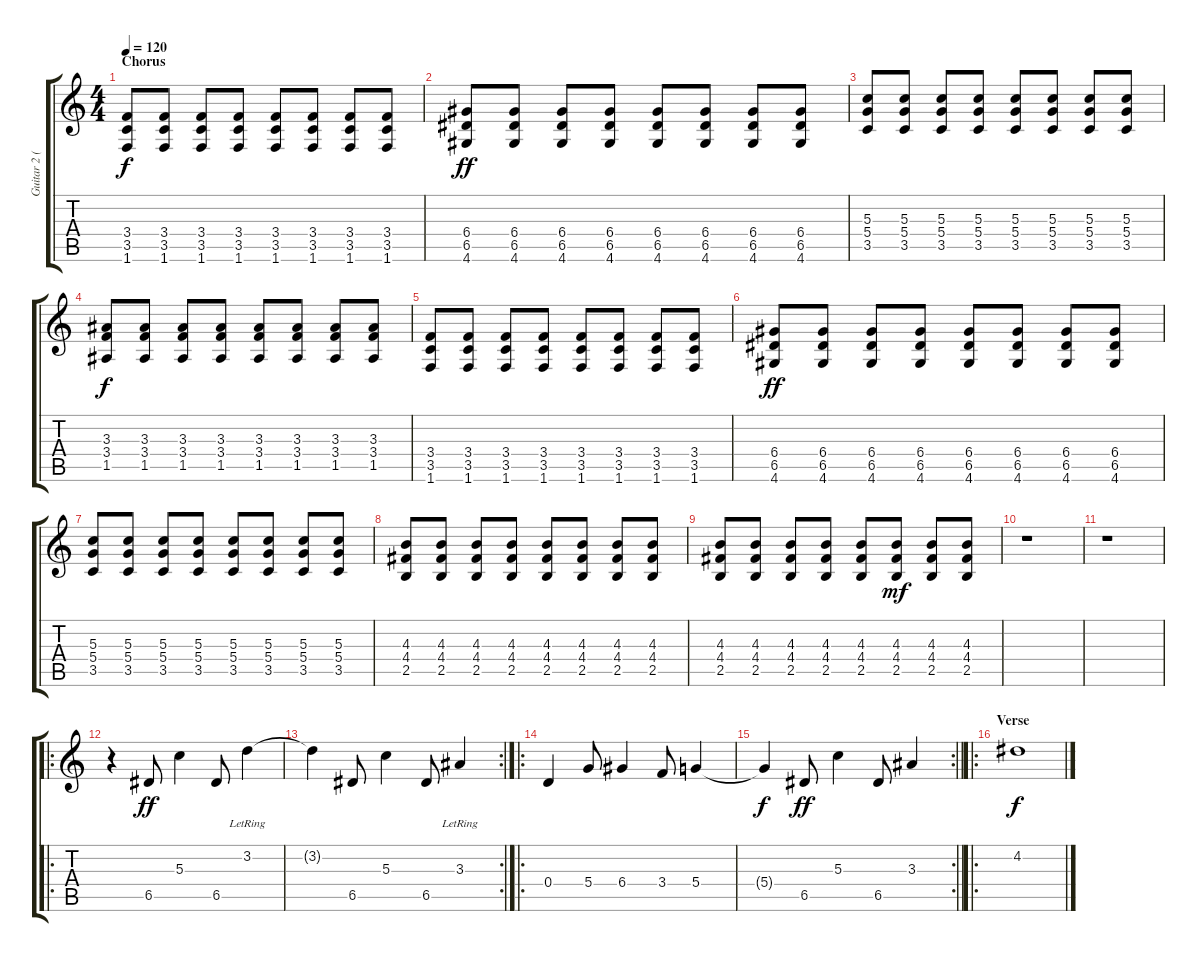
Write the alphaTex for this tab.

\track ("Guitar 2 (L)" "Guitar 2 (") {instrument electricguitarjazz}
\staff {score tabs}
\tuning (E4 B3 G3 D3 A2 E2) {hide}
\ts (4 4)
\section ("" "Chorus")
\tempo 120
\clef g2
\ks c
(3.4 3.5 1.6).8{dy f volume 12} (3.4 3.5 1.6).8 (3.4 3.5 1.6).8 (3.4 3.5 1.6).8 (3.4 3.5 1.6).8 (3.4 3.5 1.6).8 (3.4 3.5 1.6).8 (3.4 3.5 1.6).8 |
(6.4 6.5 4.6).8{dy ff} (6.4 6.5 4.6).8 (6.4 6.5 4.6).8 (6.4 6.5 4.6).8 (6.4 6.5 4.6).8 (6.4 6.5 4.6).8 (6.4 6.5 4.6).8 (6.4 6.5 4.6).8 |
(5.3 5.4 3.5).8 (5.3 5.4 3.5).8 (5.3 5.4 3.5).8 (5.3 5.4 3.5).8 (5.3 5.4 3.5).8 (5.3 5.4 3.5).8 (5.3 5.4 3.5).8 (5.3 5.4 3.5).8 |
(3.3 3.4 1.5).8{dy f} (3.3 3.4 1.5).8 (3.3 3.4 1.5).8 (3.3 3.4 1.5).8 (3.3 3.4 1.5).8 (3.3 3.4 1.5).8 (3.3 3.4 1.5).8 (3.3 3.4 1.5).8 |
(3.4 3.5 1.6).8 (3.4 3.5 1.6).8 (3.4 3.5 1.6).8 (3.4 3.5 1.6).8 (3.4 3.5 1.6).8 (3.4 3.5 1.6).8 (3.4 3.5 1.6).8 (3.4 3.5 1.6).8 |
(6.4 6.5 4.6).8{dy ff} (6.4 6.5 4.6).8 (6.4 6.5 4.6).8 (6.4 6.5 4.6).8 (6.4 6.5 4.6).8 (6.4 6.5 4.6).8 (6.4 6.5 4.6).8 (6.4 6.5 4.6).8 |
(5.3 5.4 3.5).8 (5.3 5.4 3.5).8 (5.3 5.4 3.5).8 (5.3 5.4 3.5).8 (5.3 5.4 3.5).8 (5.3 5.4 3.5).8 (5.3 5.4 3.5).8 (5.3 5.4 3.5).8 |
(4.3 4.4 2.5).8 (4.3 4.4 2.5).8 (4.3 4.4 2.5).8 (4.3 4.4 2.5).8 (4.3 4.4 2.5).8 (4.3 4.4 2.5).8 (4.3 4.4 2.5).8 (4.3 4.4 2.5).8 |
(4.3 4.4 2.5).8 (4.3 4.4 2.5).8 (4.3 4.4 2.5).8 (4.3 4.4 2.5).8 (4.3 4.4 2.5).8 (4.3 4.4 2.5).8{dy mf} (4.3 4.4 2.5).8 (4.3 4.4 2.5).8 |
r.1 |
r.1 |
\ro
r.4{instrument electricguitarjazz} 6.5.8{dy ff} 5.3.4 6.5.8 3.2{lr}.4 |
\rc 2
3.2{t}.4 6.5.8 5.3.4 6.5.8 3.3{lr}.4 |
\ro
0.4.4 5.4.8 6.4.4 3.4.8 5.4.4 |
\rc 2
\barLineRight lightlight
5.4{t}.4{dy f} 6.5.8{dy ff} 5.3.4 6.5.8 3.3.4 |
\ro
\section ("" "Verse")
4.2.1{dy f volume 8 instrument overdrivenguitar}
